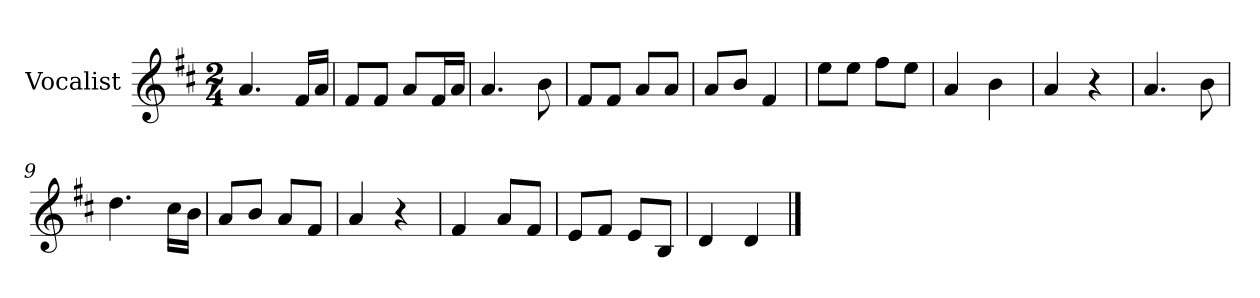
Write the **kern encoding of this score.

**kern
*part1
*staff1
*I"Vocalist
*k[f#c#]
*D:
*M2/4
=
4.a
16f#LL
16aJJ
=1
8f#L
8f#J
8aL
16f#L
16aJJ
=2
4.a
8b
=3
8f#L
8f#J
8aL
8aJ
=4
8aL
8bJ
4f#
=5
8eeL
8eeJ
8ff#L
8eeJ
=6
4a
4b
=7
4a
4r
=8
4.a
8b
=9
4.dd
16cc#LL
16bJJ
=10
8aL
8bJ
8aL
8f#J
=11
4a
4r
=12
4f#
8aL
8f#J
=13
8eL
8f#J
8eL
8BJ
=14
4d
4d
==
*-
